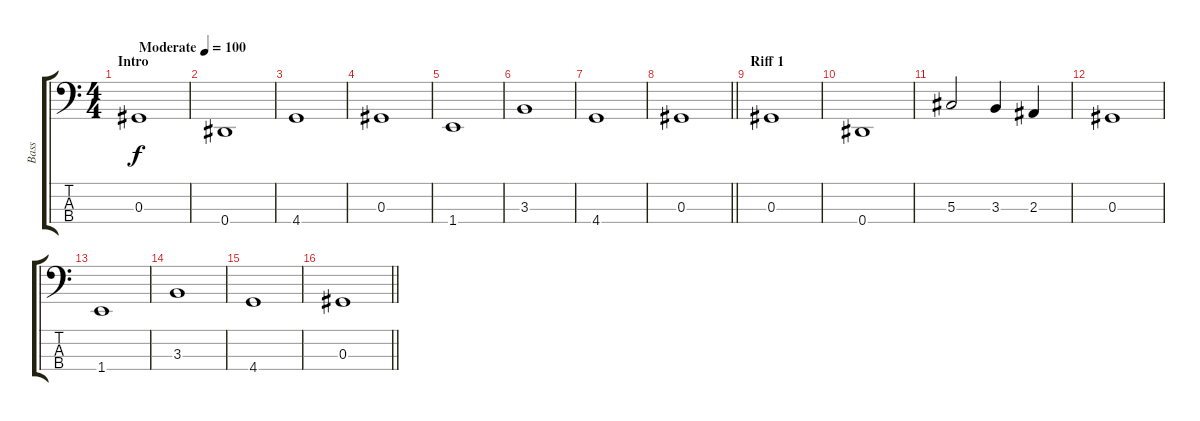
\track ("Bass" "Bass") {instrument electricbassfinger}
\staff {score tabs}
\tuning (Gb2 Db2 Ab1 Eb1) {hide}
\ts (4 4)
\section ("" "Intro")
\tempo (100 "Moderate")
\clef f4
\ks c
0.3.1{dy f instrument electricbassfinger} |
0.4.1 |
4.4.1 |
0.3.1 |
1.4.1 |
3.3.1 |
4.4.1 |
\barLineRight lightlight
0.3.1 |
\section ("" "Riff 1")
0.3.1 |
0.4.1 |
5.3.2 3.3.4 2.3.4 |
0.3.1 |
1.4.1 |
3.3.1 |
4.4.1 |
\barLineRight lightlight
0.3.1
